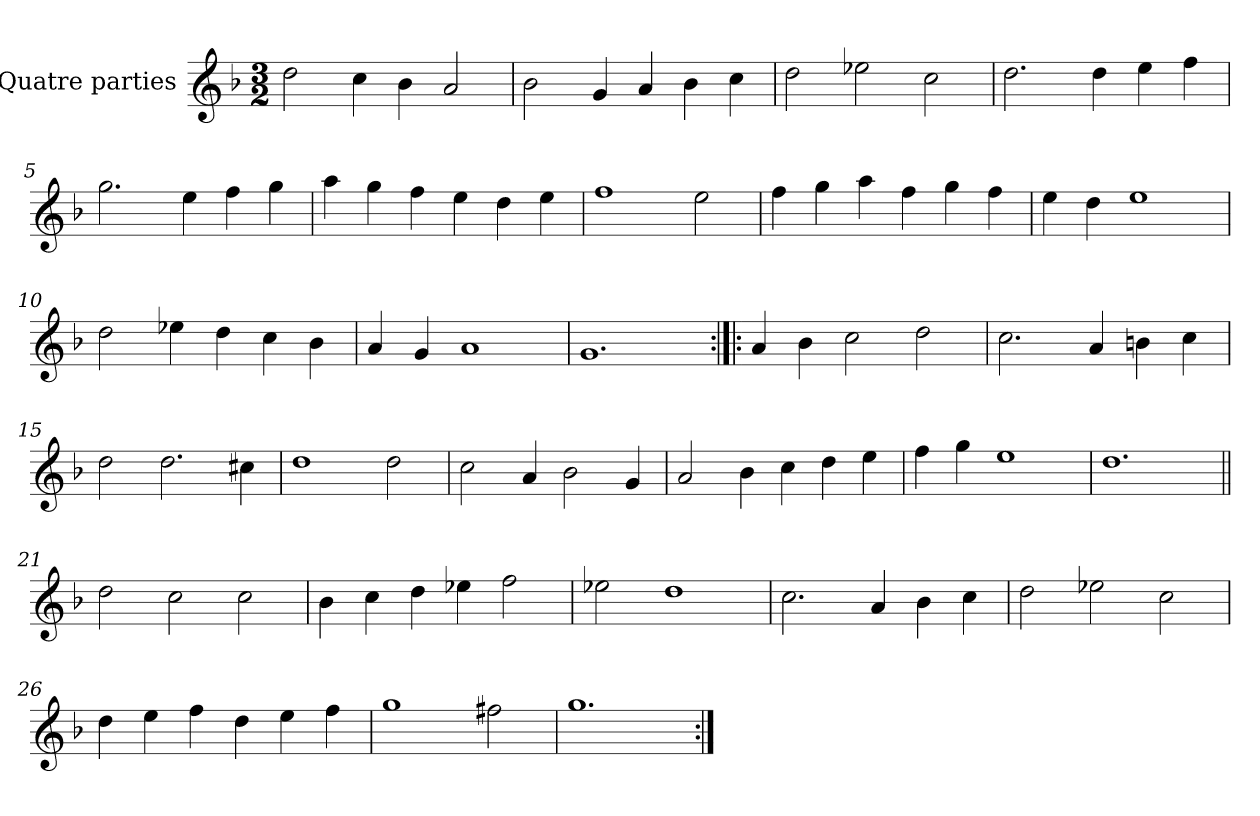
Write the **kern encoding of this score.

**kern
*part1
*staff1
*I"Quatre parties
*clefG2
*k[b-]
*M3/2
*MM180
=1
2dd\
4cc\
4b-\
2a/
=2
2b-\
4g/
4a/
4b-\
4cc\
=3
2dd\
2ee-X\
2cc\
=4
2.dd\
4dd\
4ee\
4ff\
=5
2.gg\
4ee\
4ff\
4gg\
=6
4aa\
4gg\
4ff\
4ee\
4dd\
4ee\
=7
1ff
2ee\
=8
4ff\
4gg\
4aa\
4ff\
4gg\
4ff\
=9
4ee\
4dd\
1ee
=10
2dd\
4ee-X\
4dd\
4cc\
4b-\
=11
4a/
4g/
1a
=12
1.g
=13:|!|:
4a/
4b-\
2cc\
2dd\
=14
2.cc\
4a/
4bn\
4cc\
=15
2dd\
2.dd\
4cc#X\
=16
1dd
2dd\
=17
2cc\
4a/
2b-\
4g/
=18
2a/
4b-\
4cc\
4dd\
4ee\
=19
4ff\
4gg\
1ee
=20
1.dd
=21||
2dd\
2cc\
2cc\
=22
4b-\
4cc\
4dd\
4ee-X\
2ff\
=23
2ee-X\
1dd
=24
2.cc\
4a/
4b-\
4cc\
=25
2dd\
2ee-X\
2cc\
=26
4dd\
4ee\
4ff\
4dd\
4ee\
4ff\
=27
1gg
2ff#X\
=28
1.gg
=:|!
*-
